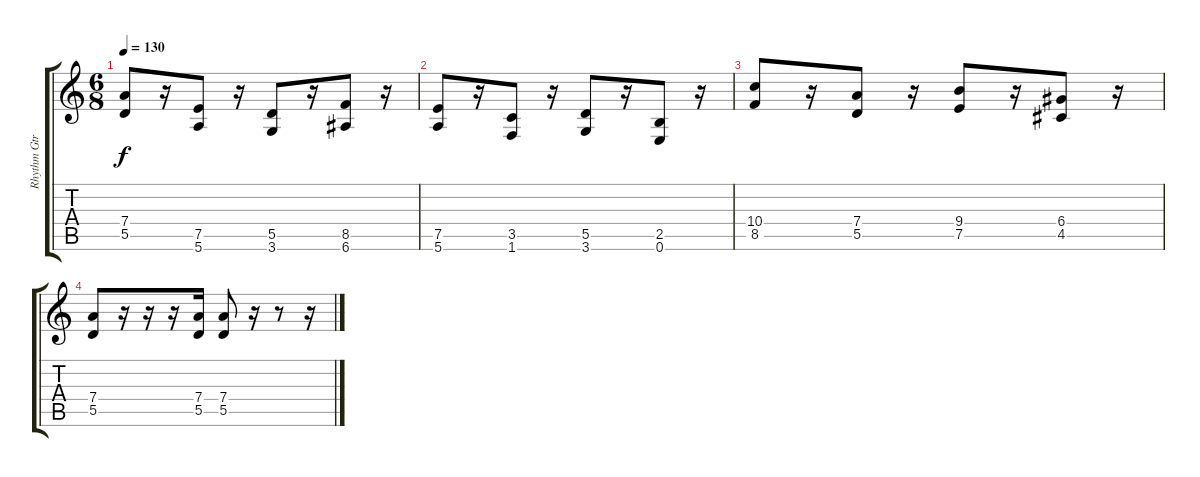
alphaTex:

\track ("Rhythm Gtr. 1" "Rhythm Gtr") {instrument overdrivenguitar}
\staff {score tabs}
\tuning (E4 B3 G3 D3 A2 E2) {hide}
\ts (6 8)
\tempo 130
\clef g2
\ks c
(7.4 5.5).8{dy f} r.16 (7.5 5.6).8 r.16 (5.5 3.6).8 r.16 (8.5 6.6).8 r.16 |
(7.5 5.6).8 r.16 (3.5 1.6).8 r.16 (5.5 3.6).8 r.16 (2.5 0.6).8 r.16 |
(10.4 8.5).8 r.16 (7.4 5.5).8 r.16 (9.4 7.5).8 r.16 (6.4 4.5).8 r.16 |
(7.4 5.5).8 r.16 r.16 r.16 (7.4 5.5).16 (7.4 5.5).8 r.16 r.8 r.16
